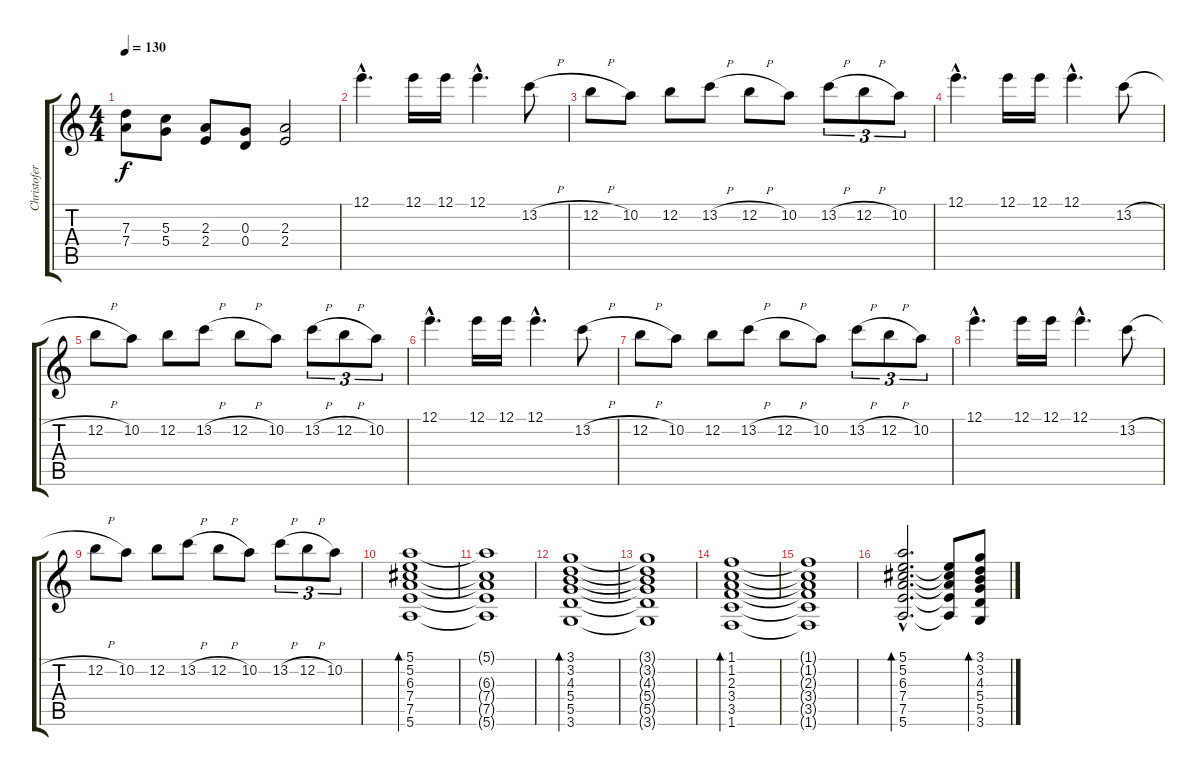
\track ("Christofer Johnsson" "Christofer") {instrument distortionguitar}
\staff {score tabs}
\tuning (E4 B3 G3 D3 A2 E2) {hide}
\ts (4 4)
\tempo 130
\clef g2
\ks c
(7.3{t} 7.4{t}).8{dy f} (5.3 5.4).8 (2.3 2.4).8 (0.3 0.4).8 (2.3 2.4).2 |
12.1{hac}.4{d} 12.1.16 12.1.16 12.1{hac}.4{d} 13.2{h}.8 |
12.2{h}.8 10.2.8 12.2.8 13.2{h}.8 12.2{h}.8 10.2.8 13.2{h}.8{tu (3 2)} 12.2{h}.8{tu (3 2)} 10.2.8{tu (3 2)} |
12.1{hac}.4{d} 12.1.16 12.1.16 12.1{hac}.4{d} 13.2{h}.8 |
12.2{h}.8 10.2.8 12.2.8 13.2{h}.8 12.2{h}.8 10.2.8 13.2{h}.8{tu (3 2)} 12.2{h}.8{tu (3 2)} 10.2.8{tu (3 2)} |
12.1{hac}.4{d} 12.1.16 12.1.16 12.1{hac}.4{d} 13.2{h}.8 |
12.2{h}.8 10.2.8 12.2.8 13.2{h}.8 12.2{h}.8 10.2.8 13.2{h}.8{tu (3 2)} 12.2{h}.8{tu (3 2)} 10.2.8{tu (3 2)} |
12.1{hac}.4{d} 12.1.16 12.1.16 12.1{hac}.4{d} 13.2{h}.8 |
12.2{h}.8 10.2.8 12.2.8 13.2{h}.8 12.2{h}.8 10.2.8 13.2{h}.8{tu (3 2)} 12.2{h}.8{tu (3 2)} 10.2.8{tu (3 2)} |
(5.1 5.2 6.3 7.4 7.5 5.6).1{bd 60 instrument acousticguitarnylon} |
(5.1{t} 6.3{t} 7.4{t} 7.5{t} 5.6{t}).1{instrument acousticguitarnylon} |
(3.1 3.2 4.3 5.4 5.5 3.6).1{bd 60 instrument acousticguitarnylon} |
(3.1{t} 3.2{t} 4.3{t} 5.4{t} 5.5{t} 3.6{t}).1 |
(1.1 1.2 2.3 3.4 3.5 1.6).1{bd 60 instrument acousticguitarnylon} |
(1.1{t} 1.2{t} 2.3{t} 3.4{t} 3.5{t} 1.6{t}).1 |
(5.1{hac} 5.2{hac} 6.3{hac} 7.4{hac} 7.5{hac} 5.6{hac}).2{d bd 60 instrument acousticguitarnylon} (5.2{t} 6.3{t} 7.4{t} 7.5{t} 5.6{t}).8 (3.1 3.2 4.3 5.4 5.5 3.6).8{bd 60}
